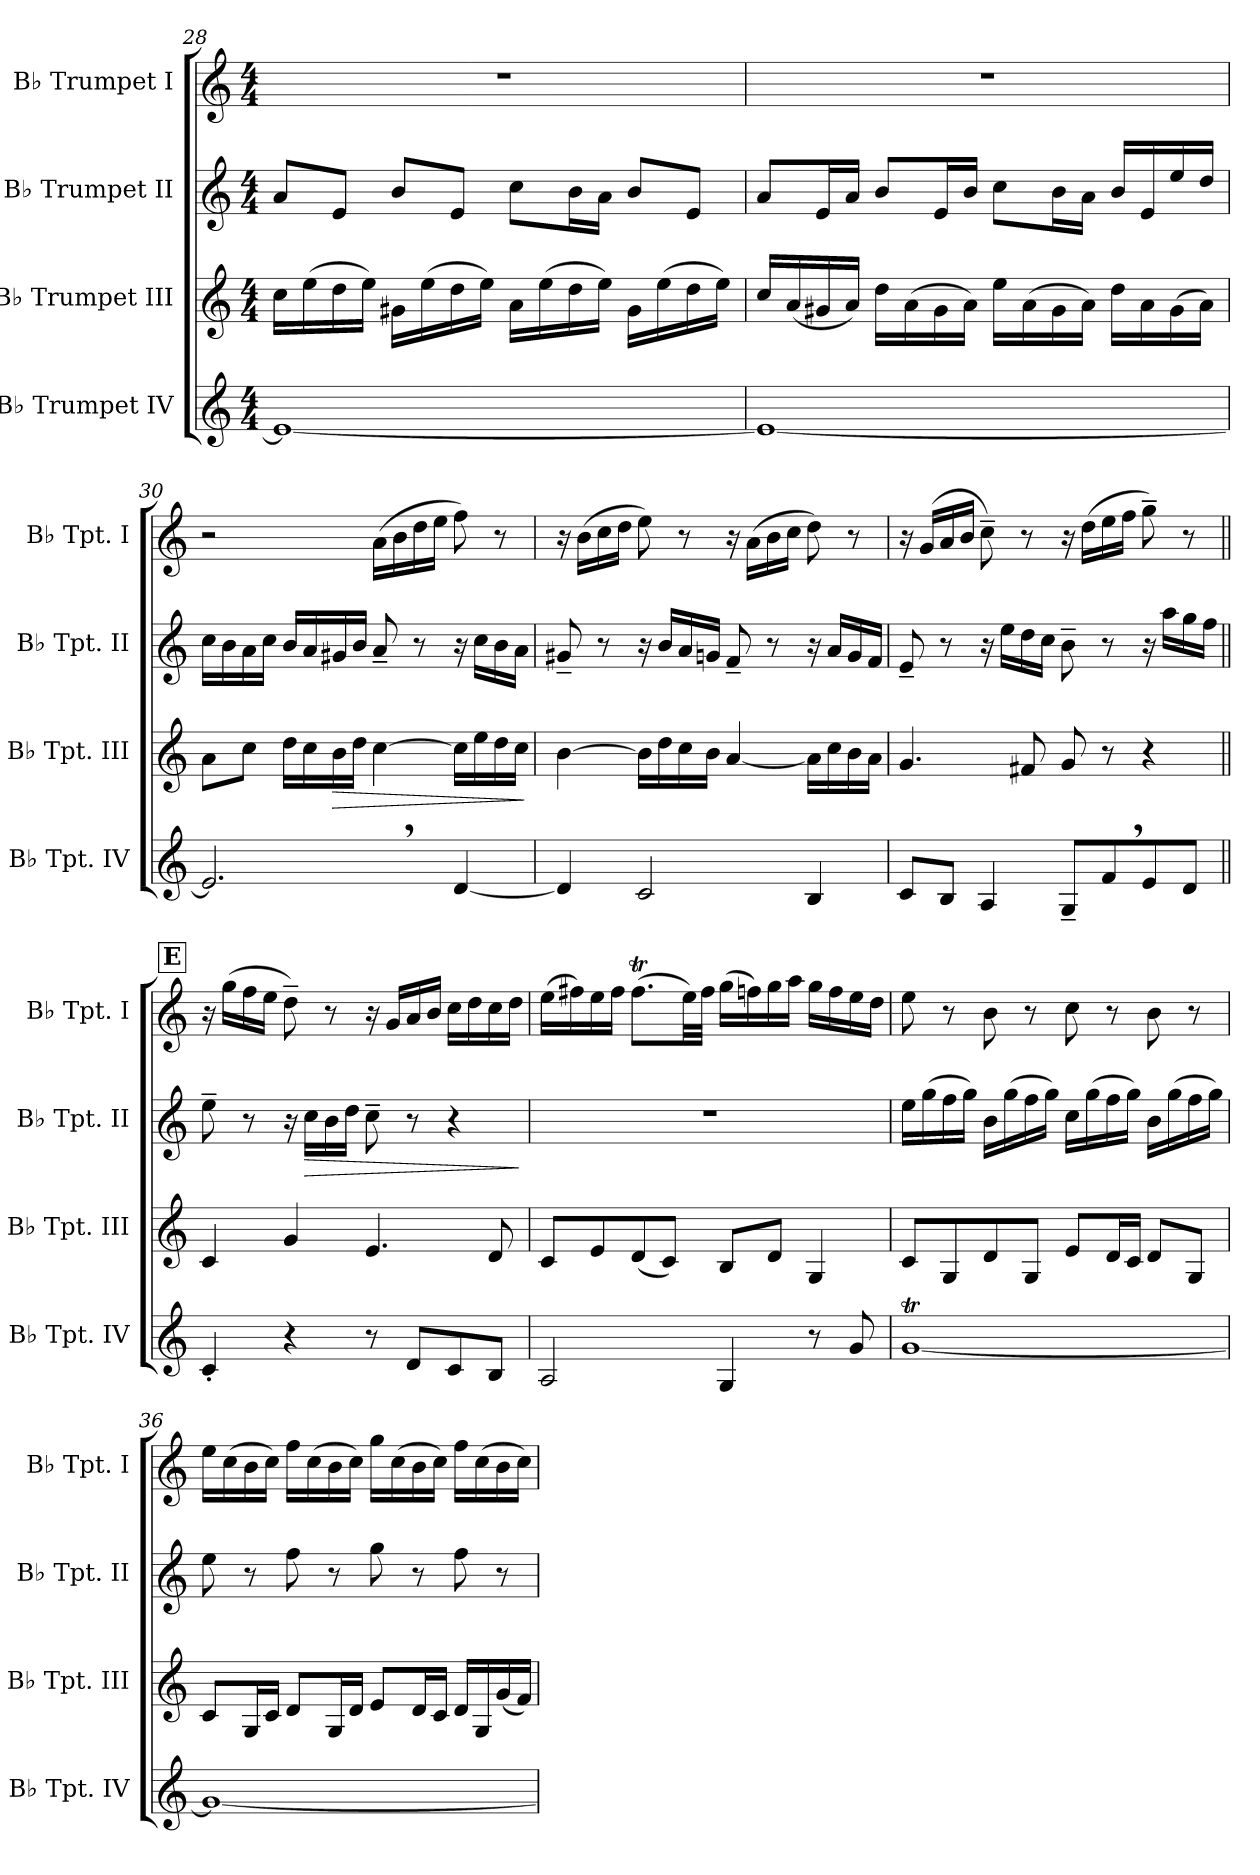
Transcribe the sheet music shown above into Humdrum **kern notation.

**kern	**kern	**dynam	**kern	**dynam	**kern
*part4	*part3	*part3	*part2	*part2	*part1
*staff4	*staff3	*staff3	*staff2	*staff2	*staff1
*I"B♭ Trumpet IV	*I"B♭ Trumpet III	*	*I"B♭ Trumpet II	*	*I"B♭ Trumpet I
*I'B♭ Tpt. IV	*I'B♭ Tpt. III	*	*I'B♭ Tpt. II	*	*I'B♭ Tpt. I
*clefG2	*clefG2	*	*clefG2	*	*clefG2
*ITrd1c2	*ITrd1c2	*	*ITrd1c2	*	*ITrd1c2
*k[b-e-]	*k[b-e-]	*	*k[b-e-]	*	*k[b-e-]
*M4/4	*M4/4	*	*M4/4	*	*M4/4
=28	=28	=28	=28	=28	=28
1d_	16b-\LL	.	8g/L	.	1r
.	(16dd\	.	.	.	.
.	16cc\	.	8d/J	.	.
.	16dd\JJ)	.	.	.	.
.	16f#X\LL	.	8a/L	.	.
.	(16dd\	.	.	.	.
.	16cc\	.	8d/J	.	.
.	16dd\JJ)	.	.	.	.
.	16g\LL	.	8b-\L	.	.
.	(16dd\	.	.	.	.
.	16cc\	.	16a\L	.	.
.	16dd\JJ)	.	16g\JJ	.	.
.	16f#\LL	.	8a/L	.	.
.	(16dd\	.	.	.	.
.	16cc\	.	8d/J	.	.
.	16dd\JJ)	.	.	.	.
!!LO:LB:g=z
=29	=29	=29	=29	=29	=29
1d_	16b-/LL	.	8g/L	.	1r
.	(16g/	.	.	.	.
.	16f#X/	.	16d/L	.	.
.	16g/JJ)	.	16g/JJ	.	.
.	16cc\LL	.	8a/L	.	.
.	(16g\	.	.	.	.
.	16f#\	.	16d/L	.	.
.	16g\JJ)	.	16a/JJ	.	.
.	16dd\LL	.	8b-\L	.	.
.	(16g\	.	.	.	.
.	16f#\	.	16a\L	.	.
.	16g\JJ)	.	16g\JJ	.	.
.	16cc\LL	.	16a/LL	.	.
.	16g\	.	16d/	.	.
.	(16f#\	.	16dd/	.	.
.	16g\JJ)	.	16cc/JJ	.	.
=30	=30	=30	=30	=30	=30
2.d,/]	8g\L	.	16b-\LL	.	2r
.	.	.	16a\	.	.
.	8b-\J	.	16g\	.	.
.	.	.	16b-\JJ	.	.
.	16cc\LL	.	16a/LL	.	.
.	16b-\	.	16g/	.	.
!	!	!LO:HP:b	!	!	!
.	16a\	>	16f#X/	.	.
.	16cc\JJ	.	16a/JJ	.	.
.	[4b-\	.	8g~/	.	(16g\LL
.	.	.	.	.	16a\
.	.	.	8r	.	16cc\
.	.	.	.	.	16dd\JJ
[4c/	16b-\LL]	.	16r	.	8ee-\)
.	16dd\	.	16b-\LL	.	.
.	16cc\	.	16a\	.	8r
.	16b-\JJ	.	16g\JJ	.	.
.	.	]	.	.	.
!!LO:PB:g=z
=31	=31	=31	=31	=31	=31
4c/]	[4a\	.	8f#X~/	.	16r
.	.	.	.	.	(16a\LL
.	.	.	8r	.	16b-\
.	.	.	.	.	16cc\JJ
2B-/	16a\LL]	.	16r	.	8dd\)
.	16cc\	.	16a/LL	.	.
.	16b-\	.	16g/	.	8r
.	16a\JJ	.	16fn/JJ	.	.
.	[4g/	.	8e-~/	.	16r
.	.	.	.	.	(16g\LL
.	.	.	8r	.	16a\
.	.	.	.	.	16b-\JJ
4A/	16g\LL]	.	16r	.	8cc\)
.	16b-\	.	16g/LL	.	.
.	16a\	.	16f/	.	8r
.	16g\JJ	.	16e-/JJ	.	.
=32	=32	=32	=32	=32	=32
8B-/L	4.f/	.	8d~/	.	16r
.	.	.	.	.	(16f/LL
8A/J	.	.	8r	.	16g/
.	.	.	.	.	16a/JJ
4G/	.	.	16r	.	8b-~\)
.	.	.	16dd\LL	.	.
.	8en/	.	16cc\	.	8r
.	.	.	16b-\JJ	.	.
8F~/L	8f/	.	8a~\	.	16r
.	.	.	.	.	(16cc\LL
8e-,/	8r	.	8r	.	16dd\
.	.	.	.	.	16ee-\JJ
8d/	4r	.	16r	.	8ff~\)
.	.	.	16gg\LL	.	.
8c/J	.	.	16ff\	.	8r
.	.	.	16ee-\JJ	.	.
!!LO:LB:g=z
!!LO:REH:place=s1:a:B:fs=14:t=E
=33||	=33||	=33||	=33||	=33||	=33||
4B-'/	4B-/	.	8dd~\	.	16r
.	.	.	.	.	(16ff\LL
.	.	.	8r	.	16ee-\
.	.	.	.	.	16dd\JJ
4r	4f/	.	16r	.	8cc~\)
!	!	!	!	!LO:HP:b	!
.	.	.	16b-\LL	>	.
.	.	.	16a\	.	8r
.	.	.	16cc\JJ	.	.
8r	4.d/	.	8b-~\	.	16r
.	.	.	.	.	16f/LL
8c/L	.	.	8r	.	16g/
.	.	.	.	.	16a/JJ
8B-/	.	.	4r	.	16b-\LL
.	.	.	.	.	16cc\
8A/J	8c/	.	.	.	16b-\
.	.	.	.	.	16cc\JJ
.	.	.	.	]	.
=34	=34	=34	=34	=34	=34
2G/	8B-/L	.	1r	.	(16dd\LL
.	.	.	.	.	16een\)
.	8d/	.	.	.	16dd\
.	.	.	.	.	16ee\JJ
.	(8c/	.	.	.	(8.eet\L
.	8B-/J)	.	.	.	.
.	.	.	.	.	32dd\LL)
.	.	.	.	.	32ee\JJJ
4F/	8A/L	.	.	.	(16ff\LL
.	.	.	.	.	16ee-X\)
.	8c/J	.	.	.	16ff\
.	.	.	.	.	16gg\JJ
8r	4F/	.	.	.	16ff\LL
.	.	.	.	.	16ee-\
8f/	.	.	.	.	16dd\
.	.	.	.	.	16cc\JJ
!!LO:LB:g=z
=35	=35	=35	=35	=35	=35
[1fT	8B-/L	.	16dd\LL	.	8dd\
.	.	.	(16ff\	.	.
.	8F/	.	16ee-\	.	8r
.	.	.	16ff\JJ)	.	.
.	8c/	.	16a\LL	.	8a\
.	.	.	(16ff\	.	.
.	8F/J	.	16ee-\	.	8r
.	.	.	16ff\JJ)	.	.
.	8d/L	.	16b-\LL	.	8b-\
.	.	.	(16ff\	.	.
.	16c/L	.	16ee-\	.	8r
.	16B-/JJ	.	16ff\JJ)	.	.
.	8c/L	.	16a\LL	.	8a\
.	.	.	(16ff\	.	.
.	8F/J	.	16ee-\	.	8r
.	.	.	16ff\JJ)	.	.
=36	=36	=36	=36	=36	=36
1f_	8B-/L	.	8dd\	.	16dd\LL
.	.	.	.	.	(16b-\
.	16F/L	.	8r	.	16a\
.	16B-/JJ	.	.	.	16b-\JJ)
.	8c/L	.	8ee-\	.	16ee-\LL
.	.	.	.	.	(16b-\
.	16F/L	.	8r	.	16a\
.	16c/JJ	.	.	.	16b-\JJ)
.	8d/L	.	8ff\	.	16ff\LL
.	.	.	.	.	(16b-\
.	16c/L	.	8r	.	16a\
.	16B-/JJ	.	.	.	16b-\JJ)
.	16c/LL	.	8ee-\	.	16ee-\LL
.	16F/	.	.	.	(16b-\
.	(16f/	.	8r	.	16a\
.	16e-/JJ)	.	.	.	16b-\JJ)
=	=	=	=	=	=
*-	*-	*-	*-	*-	*-
